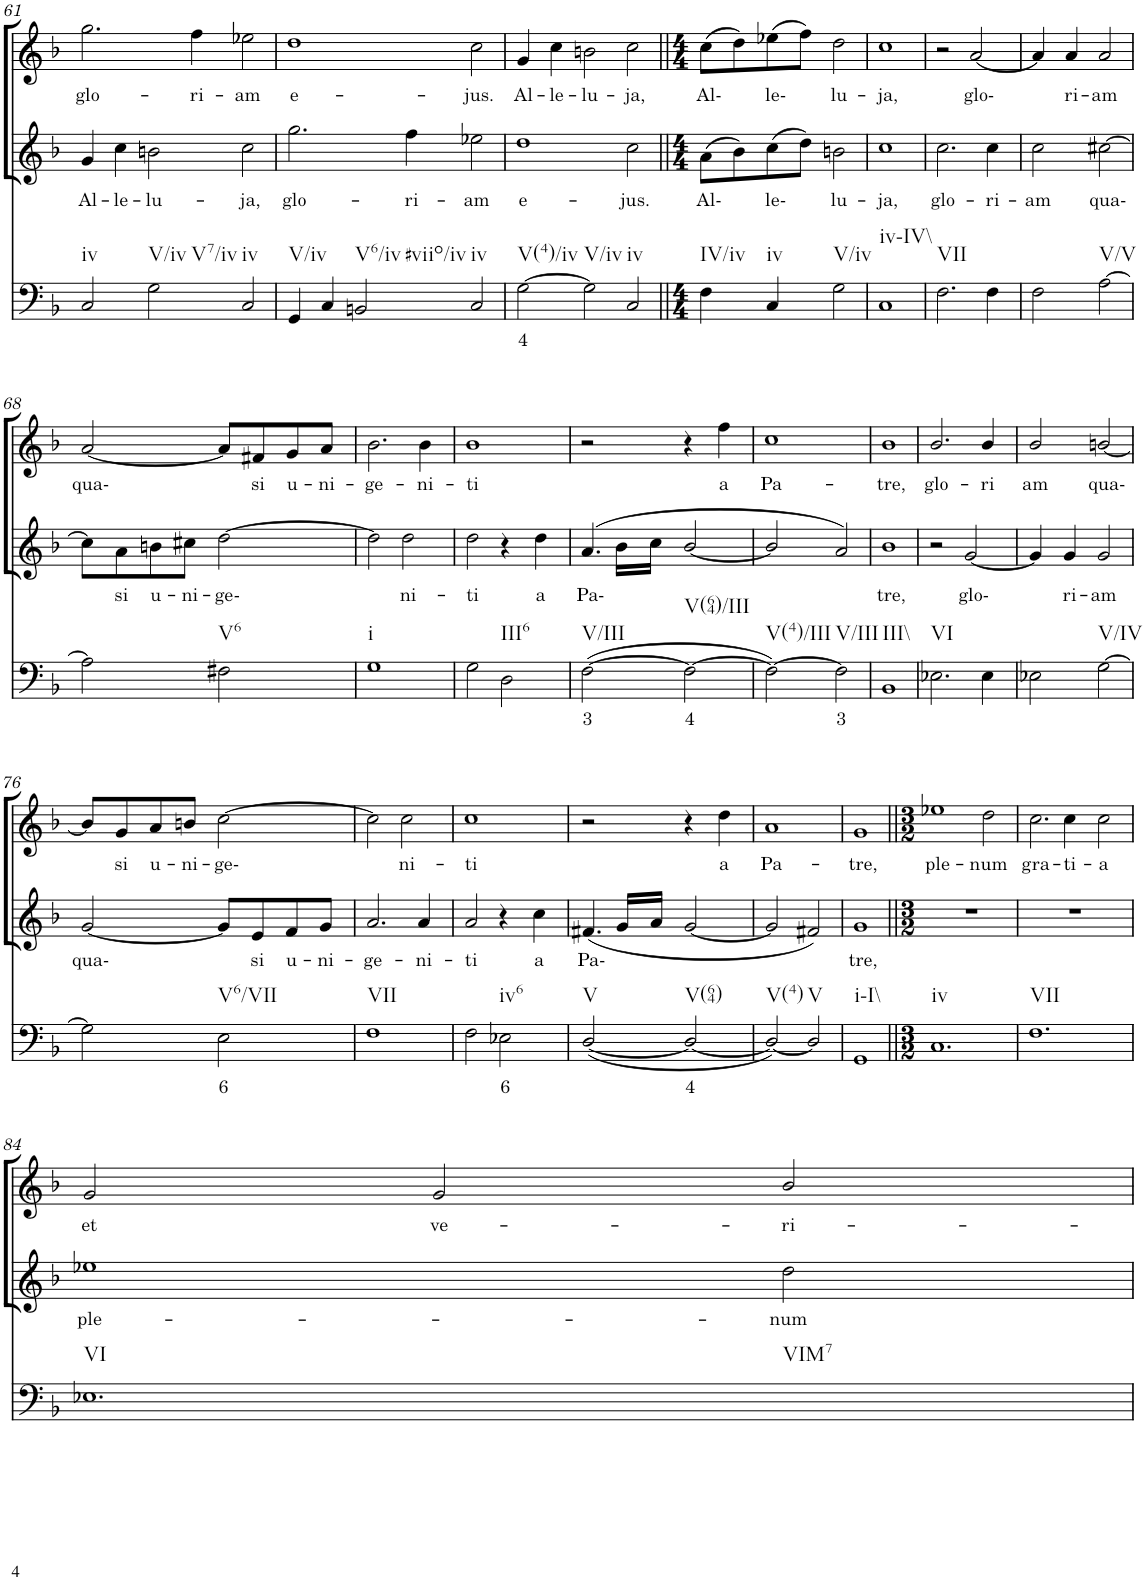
**kern	**text	**kern	**text	**kern	**text
*part3	*part3	*part2	*part2	*part1	*part1
*staff3	*staff3	*staff2	*staff2	*staff1	*staff1
*I"Continuo	*	*I"Soprano II	*	*I"Soprano I	*
!!LO:PB:g=z
*clefF4	*	*clefG2	*	*clefG2	*
*k[b-]	*	*k[b-]	*	*k[b-]	*
*M3/2	*	*M3/2	*	*M3/2	*
=61	=61	=61	=61	=61	=61
!LO:TX:b:t=iv	!	!	!	!	!
!	!	!	!LO:LY:b	!	!LO:LY:b
2C/	.	4g/	Al-	2.gg\	glo-
!	!	!	!LO:LY:b	!	!
.	.	4cc\	le-	.	.
!LO:TX:b:t=V/iv	!	!	!	!	!
!LO:TX:b:t=V7/iv	!	!	!	!	!
!	!	!	!LO:LY:b	!	!
2G\	.	2bn\	lu-	.	.
!	!	!	!	!	!LO:LY:b
.	.	.	.	4ff\	ri-
!LO:TX:b:t=iv	!	!	!	!	!
!	!	!	!LO:LY:b	!	!LO:LY:b
2C/	.	2cc\	ja,	2ee-X\	am
=62	=62	=62	=62	=62	=62
!LO:TX:b:t=V/iv	!	!	!	!	!
!	!	!	!LO:LY:b	!	!LO:LY:b
4GG/	.	2.gg\	glo-	1dd	e-
4C/	.	.	.	.	.
!LO:TX:b:t=V6/iv	!	!	!	!	!
!LO:TX:b:t=#viio/iv	!	!	!	!	!
2BBn/	.	.	.	.	.
!	!	!	!LO:LY:b	!	!
.	.	4ff\	ri-	.	.
!LO:TX:b:t=iv	!	!	!	!	!
!	!	!	!LO:LY:b	!	!LO:LY:b
2C/	.	2ee-X\	am	2cc\	jus.
=63	=63	=63	=63	=63	=63
!LO:TX:b:t=V(4)/iv	!	!	!	!	!
!	!LO:LY:b	!	!LO:LY:b	!	!LO:LY:b
[2G\	4	1dd	e-	4g/	Al-
!	!	!	!	!	!LO:LY:b
.	.	.	.	4cc\	le-
!LO:TX:b:t=V/iv	!	!	!	!	!
!	!	!	!	!	!LO:LY:b
2G\]	.	.	.	2bn\	lu-
!LO:TX:b:t=iv	!	!	!	!	!
!	!	!	!LO:LY:b	!	!LO:LY:b
2C/	.	2cc\	jus.	2cc\	ja,
=64||	=64||	=64||	=64||	=64||	=64||
*M4/4	*	*M4/4	*	*M4/4	*
!LO:TX:b:t=IV/iv	!	!	!	!	!
!	!	!	!LO:LY:b	!	!LO:LY:b
4F\	.	(8a\L	Al-	(8cc\L	Al-
.	.	8b-\)	.	8dd\)	.
!LO:TX:b:t=iv	!	!	!	!	!
!	!	!	!LO:LY:b	!	!LO:LY:b
4C/	.	(8cc\	le-	(8ee-X\	le-
.	.	8dd\J)	.	8ff\J)	.
!LO:TX:b:t=V/iv	!	!	!	!	!
!	!	!	!LO:LY:b	!	!LO:LY:b
2G\	.	2bn\	lu-	2dd\	lu-
=65	=65	=65	=65	=65	=65
!LO:TX:b:t=iv\\-IV\\	!	!	!	!	!
!	!	!	!LO:LY:b	!	!LO:LY:b
1C	.	1cc	ja,	1cc	ja,
=66	=66	=66	=66	=66	=66
!LO:TX:b:t=VII	!	!	!	!	!
!	!	!	!LO:LY:b	!	!
2.F\	.	2.cc\	glo-	2r	.
!	!	!	!	!	!LO:LY:b
.	.	.	.	[2a/	glo-
!	!	!	!LO:LY:b	!	!
4F\	.	4cc\	ri-	.	.
=67	=67	=67	=67	=67	=67
!	!	!	!LO:LY:b	!	!
2F\	.	2cc\	am	4a/]	.
!	!	!	!	!	!LO:LY:b
.	.	.	.	4a/	ri-
!LO:TX:b:t=V/V	!	!	!	!	!
!	!	!	!LO:LY:b	!	!LO:LY:b
[2A\	.	[2cc#X\	qua-	2a/	am
!!LO:LB:g=z
=68	=68	=68	=68	=68	=68
!	!	!	!	!	!LO:LY:b
2A\]	.	8cc#\L]	.	[2a/	qua-
!	!	!	!LO:LY:b	!	!
.	.	8a\	si	.	.
!	!	!	!LO:LY:b	!	!
.	.	8bn\	u-	.	.
!	!	!	!LO:LY:b	!	!
.	.	8cc#X\J	ni-	.	.
!LO:TX:b:t=V6	!	!	!	!	!
!	!	!	!LO:LY:b	!	!
2F#X\	.	[2dd\	ge-	8a/L]	.
!	!	!	!	!	!LO:LY:b
.	.	.	.	8f#X/	si
!	!	!	!	!	!LO:LY:b
.	.	.	.	8g/	u-
!	!	!	!	!	!LO:LY:b
.	.	.	.	8a/J	ni-
=69	=69	=69	=69	=69	=69
!LO:TX:b:t=i	!	!	!	!	!
!	!	!	!	!	!LO:LY:b
1G	.	2dd\]	.	2.b-\	ge-
!	!	!	!LO:LY:b	!	!
.	.	2dd\	ni-	.	.
!	!	!	!	!	!LO:LY:b
.	.	.	.	4b-\	ni-
=70	=70	=70	=70	=70	=70
!	!	!	!LO:LY:b	!	!LO:LY:b
2G\	.	2dd\	ti	1b-	ti
!LO:TX:b:t=III6	!	!	!	!	!
2D\	.	4r	.	.	.
!	!	!	!LO:LY:b	!	!
.	.	4dd\	a	.	.
=71	=71	=71	=71	=71	=71
!LO:TX:b:t=V/III	!	!	!	!	!
!	!LO:LY:b	!	!LO:LY:b	!	!
([2F\	3	(4.a/	Pa-	2r	.
.	.	16b-\LL	.	.	.
.	.	16cc\JJ	.	.	.
!LO:TX:b:t=V(64)/III	!	!	!	!	!
!	!LO:LY:b	!	!	!	!
2F\_	4	[2b-/	.	4r	.
!	!	!	!	!	!LO:LY:b
.	.	.	.	4ff\	a
=72	=72	=72	=72	=72	=72
!LO:TX:b:t=V(4)/III	!	!	!	!	!
!	!	!	!	!	!LO:LY:b
2F\_)	.	2b-/]	.	1cc	Pa-
!LO:TX:b:t=V/III	!	!	!	!	!
!	!LO:LY:b	!	!	!	!
2F\]	3	2a/)	.	.	.
=73	=73	=73	=73	=73	=73
!LO:TX:b:t=III\\	!	!	!	!	!
!	!	!	!LO:LY:b	!	!LO:LY:b
1BB-	.	1b-	tre,	1b-	tre,
=74	=74	=74	=74	=74	=74
!LO:TX:b:t=VI	!	!	!	!	!
!	!	!	!	!	!LO:LY:b
2.E-X\	.	2r	.	2.b-/	glo-
!	!	!	!LO:LY:b	!	!
.	.	[2g/	glo-	.	.
!	!	!	!	!	!LO:LY:b
4E-\	.	.	.	4b-/	ri
=75	=75	=75	=75	=75	=75
!	!	!	!	!	!LO:LY:b
2E-X\	.	4g/]	.	2b-/	am
!	!	!	!LO:LY:b	!	!
.	.	4g/	ri-	.	.
!LO:TX:b:t=V/IV	!	!	!	!	!
!	!	!	!LO:LY:b	!	!LO:LY:b
[2G\	.	2g/	am	[2bn/	qua-
!!LO:LB:g=z
=76	=76	=76	=76	=76	=76
!	!	!	!LO:LY:b	!	!
2G\]	.	[2g/	qua-	8b/L]	.
!	!	!	!	!	!LO:LY:b
.	.	.	.	8g/	si
!	!	!	!	!	!LO:LY:b
.	.	.	.	8a/	u-
!	!	!	!	!	!LO:LY:b
.	.	.	.	8bn/J	ni-
!LO:TX:b:t=V6/VII	!	!	!	!	!
!	!LO:LY:b	!	!	!	!LO:LY:b
2E\	6	8g/L]	.	[2cc\	ge-
!	!	!	!LO:LY:b	!	!
.	.	8e/	si	.	.
!	!	!	!LO:LY:b	!	!
.	.	8f/	u-	.	.
!	!	!	!LO:LY:b	!	!
.	.	8g/J	ni-	.	.
=77	=77	=77	=77	=77	=77
!LO:TX:b:t=VII	!	!	!	!	!
!	!	!	!LO:LY:b	!	!
1F	.	2.a/	ge-	2cc\]	.
!	!	!	!	!	!LO:LY:b
.	.	.	.	2cc\	ni-
!	!	!	!LO:LY:b	!	!
.	.	4a/	ni-	.	.
=78	=78	=78	=78	=78	=78
!	!	!	!LO:LY:b	!	!LO:LY:b
2F\	.	2a/	ti	1cc	ti
!LO:TX:b:t=iv6	!	!	!	!	!
!	!LO:LY:b	!	!	!	!
2E-X\	6	4r	.	.	.
!	!	!	!LO:LY:b	!	!
.	.	4cc\	a	.	.
=79	=79	=79	=79	=79	=79
!LO:TX:b:t=V	!	!	!	!	!
!	!	!	!LO:LY:b	!	!
([2D/	.	(4.f#X/	Pa-	2r	.
.	.	16g/LL	.	.	.
.	.	16a/JJ	.	.	.
!LO:TX:b:t=V(64)	!	!	!	!	!
!	!LO:LY:b	!	!	!	!
2D/_	4	[2g/	.	4r	.
!	!	!	!	!	!LO:LY:b
.	.	.	.	4dd\	a
=80	=80	=80	=80	=80	=80
!LO:TX:b:t=V(4)	!	!	!	!	!
!	!	!	!	!	!LO:LY:b
2D/_)	.	2g/]	.	1a	Pa-
!LO:TX:b:t=V	!	!	!	!	!
2D/]	.	2f#X/)	.	.	.
=81	=81	=81	=81	=81	=81
!LO:TX:b:t=i\\-I\\	!	!	!	!	!
!	!	!	!LO:LY:b	!	!LO:LY:b
1GG	.	1g	tre,	1g	tre,
=82||	=82||	=82||	=82||	=82||	=82||
*M3/2	*	*M3/2	*	*M3/2	*
!LO:TX:b:t=iv	!	!	!	!	!
!	!	!	!	!	!LO:LY:b
1.C	.	2ryy	.	1ee-X	ple-
.	.	1r	.	.	.
!	!	!	!	!	!LO:LY:b
.	.	.	.	2dd\	num
=83	=83	=83	=83	=83	=83
!LO:TX:b:t=VII	!	!	!	!	!
!	!	!	!	!	!LO:LY:b
1.F	.	1.r	.	2.cc\	gra-
!	!	!	!	!	!LO:LY:b
.	.	.	.	4cc\	ti-
!	!	!	!	!	!LO:LY:b
.	.	.	.	2cc\	a
!!LO:LB:g=z
=84	=84	=84	=84	=84	=84
!LO:TX:b:t=VI	!	!	!	!	!
!LO:TX:b:t=VIM7	!	!	!	!	!
!	!	!	!LO:LY:b	!	!LO:LY:b
1.E-X	.	1ee-X	ple-	2g/	et
!	!	!	!	!	!LO:LY:b
.	.	.	.	2g/	ve-
!	!	!	!LO:LY:b	!	!LO:LY:b
.	.	2dd\	num	2b-/	ri-
=	=	=	=	=	=
*-	*-	*-	*-	*-	*-
